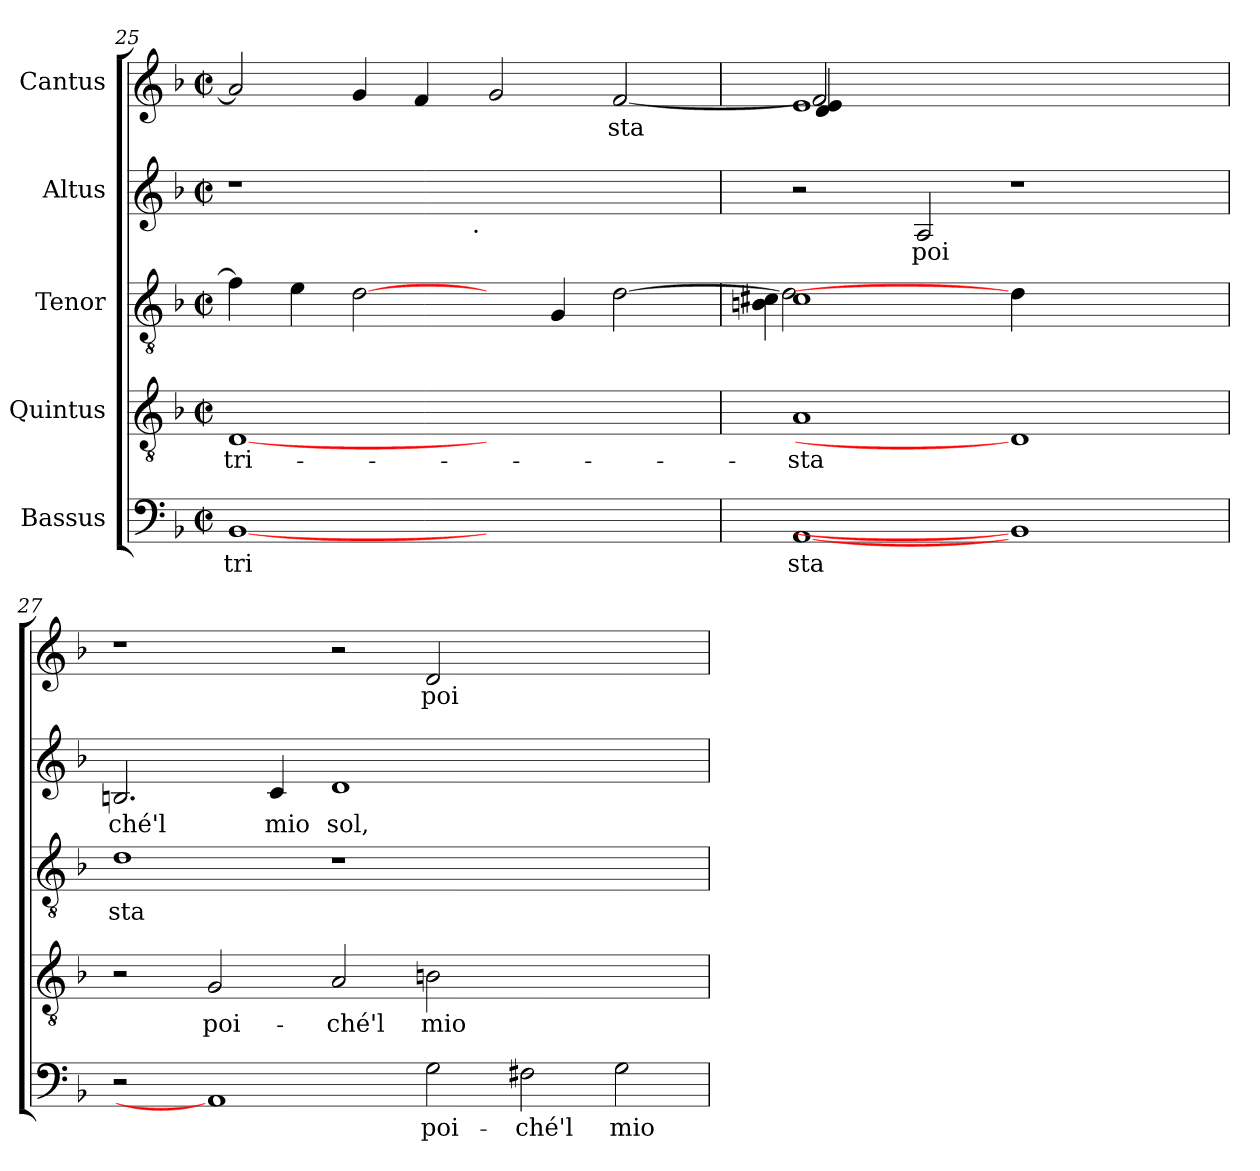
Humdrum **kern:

**kern	**text	**kern	**text	**kern	**text	**kern	**text	**kern	**text
*part5	*part5	*part4	*part4	*part3	*part3	*part2	*part2	*part1	*part1
*staff5	*staff5	*staff4	*staff4	*staff3	*staff3	*staff2	*staff2	*staff1	*staff1
*I"Bassus	*	*I"Quintus	*	*I"Tenor	*	*I"Altus	*	*I"Cantus	*
*clefF4	*	*clefGv2	*	*clefGv2	*	*clefG2	*	*clefG2	*
*k[b-]	*	*k[b-]	*	*k[b-]	*	*k[b-]	*	*k[b-]	*
*F:	*	*F:	*	*F:	*	*F:	*	*F:	*
*M2/2	*	*M2/2	*	*M2/2	*	*M2/2	*	*M2/2	*
*met(c|)	*	*met(c|)	*	*met(c|)	*	*met(c|)	*	*met(c|)	*
=25	=25	=25	=25	=25	=25	=25	=25	=25	=25
!	!LO:LY:b:cj	!	!LO:LY:b	!	!LO:LY:b:cj	!	!	!	!LO:LY:b:cj
*	*	*	*	*	*	*^	*	*	*
[1BB-	tri	[1D	tri-	4f\]	--	1r	2ryy	.	2a/]	--
!	!	!	!	!	!LO:LY:b:cj	!	!	!	!	!
.	.	.	.	4e\	--	.	.	.	.	.
!	!	!	!	!	!LO:LY:b:cj	!	!	!	!	!LO:LY:b:cj
.	.	.	.	[2d\	--	.	4...ryy	.	4g/	--
!	!	!	!	!	!	!	!	!	!	!LO:LY:b:cj
.	.	.	.	.	.	.	.	.	4f/	--
!	!	!	!	!	!	!	!LO:TX:b:t=.	!	!	!
.	.	.	.	.	.	.	1ryy	.	.	.
!	!	!	!	!	!	!	!	!	!	!LO:LY:b:cj
1ryy	.	1ryy	.	4ryy	.	1ryy	.	.	2g/	--
!	!	!	!	!	!LO:LY:b:cj	!	!	!	!	!
.	.	.	.	4G/	--	.	.	.	.	.
!	!	!	!	!	!LO:LY:b:cj	!	!	!	!	!LO:LY:b:cj
.	.	.	.	[<2d\	--	.	.	.	[<2f/	-sta
.	.	.	.	.	.	.	32ryy	.	.	.
!!LO:LB:g=z
=26	=26	=26	=26	=26	=26	=26	=26	=26	=26	=26
!	!LO:LY:b:cj	!	!LO:LY:b	!	!LO:LY:b:cj	!	!	!	!	!LO:LY:b:cj
*	*	*	*	*^	*	*	*	*	*^	*
*	*	*	*	*	*^	*	*v	*v	*	*	*^	*
[1AA	sta	1A	-sta	1c#	2d\]	4c#\ 4Bn\	--	2r	.	1e	2f/]	4e/ 4d/	.
.	.	.	.	.	.	2.ryy	.	.	.	.	.	1ryy	.
!	!	!	!	!	!	!	!	!	!LO:LY:b	!	!	!	!
.	.	.	.	.	2.ryy	.	.	2A/	poi	.	1ryy	.	.
1BB-]	.	1D]	.	4d\]	.	1ryy	.	1r	.	1ryy	.	.	.
.	.	.	.	2.ryy	2.ryy	.	.	.	.	.	.	2.ryy	.
.	.	.	.	.	.	.	.	.	.	.	2ryy	.	.
*	*	*	*	*v	*v	*v	*	*	*	*	*v	*v	*
=27	=27	=27	=27	=27	=27	=27	=27	=27	=27	=27
!	!	!	!	!	!LO:LY:b:cj	!	!LO:LY:b	!	!	!
*	*	*	*	*	*	*	*	*v	*v	*
2r	.	2r	.	1d	-sta	2.Bn/	ché'l	1r	.
!	!	!	!LO:LY:b	!	!	!	!	!	!
1AA]	.	2G/	poi-	.	.	.	.	.	.
!	!	!	!	!	!	!	!LO:LY:b	!	!
.	.	.	.	.	.	4c/	mio	.	.
!	!	!	!LO:LY:b	!	!	!	!LO:LY:b	!	!
.	.	2A/	-ché'l	1r	.	1d	sol,	2r	.
!	!LO:LY:b:cj	!	!LO:LY:b	!	!	!	!	!	!LO:LY:b:cj
2G\	poi-	2Bn\	mio	.	.	.	.	2d/	poi
!	!LO:LY:b:cj	!	!	!	!	!	!	!	!
2F#X\	-ché'l	1ryy	.	1ryy	.	1ryy	.	1ryy	.
!	!LO:LY:b:cj	!	!	!	!	!	!	!	!
2G\	mio	.	.	.	.	.	.	.	.
=	=	=	=	=	=	=	=	=	=
*-	*-	*-	*-	*-	*-	*-	*-	*-	*-
